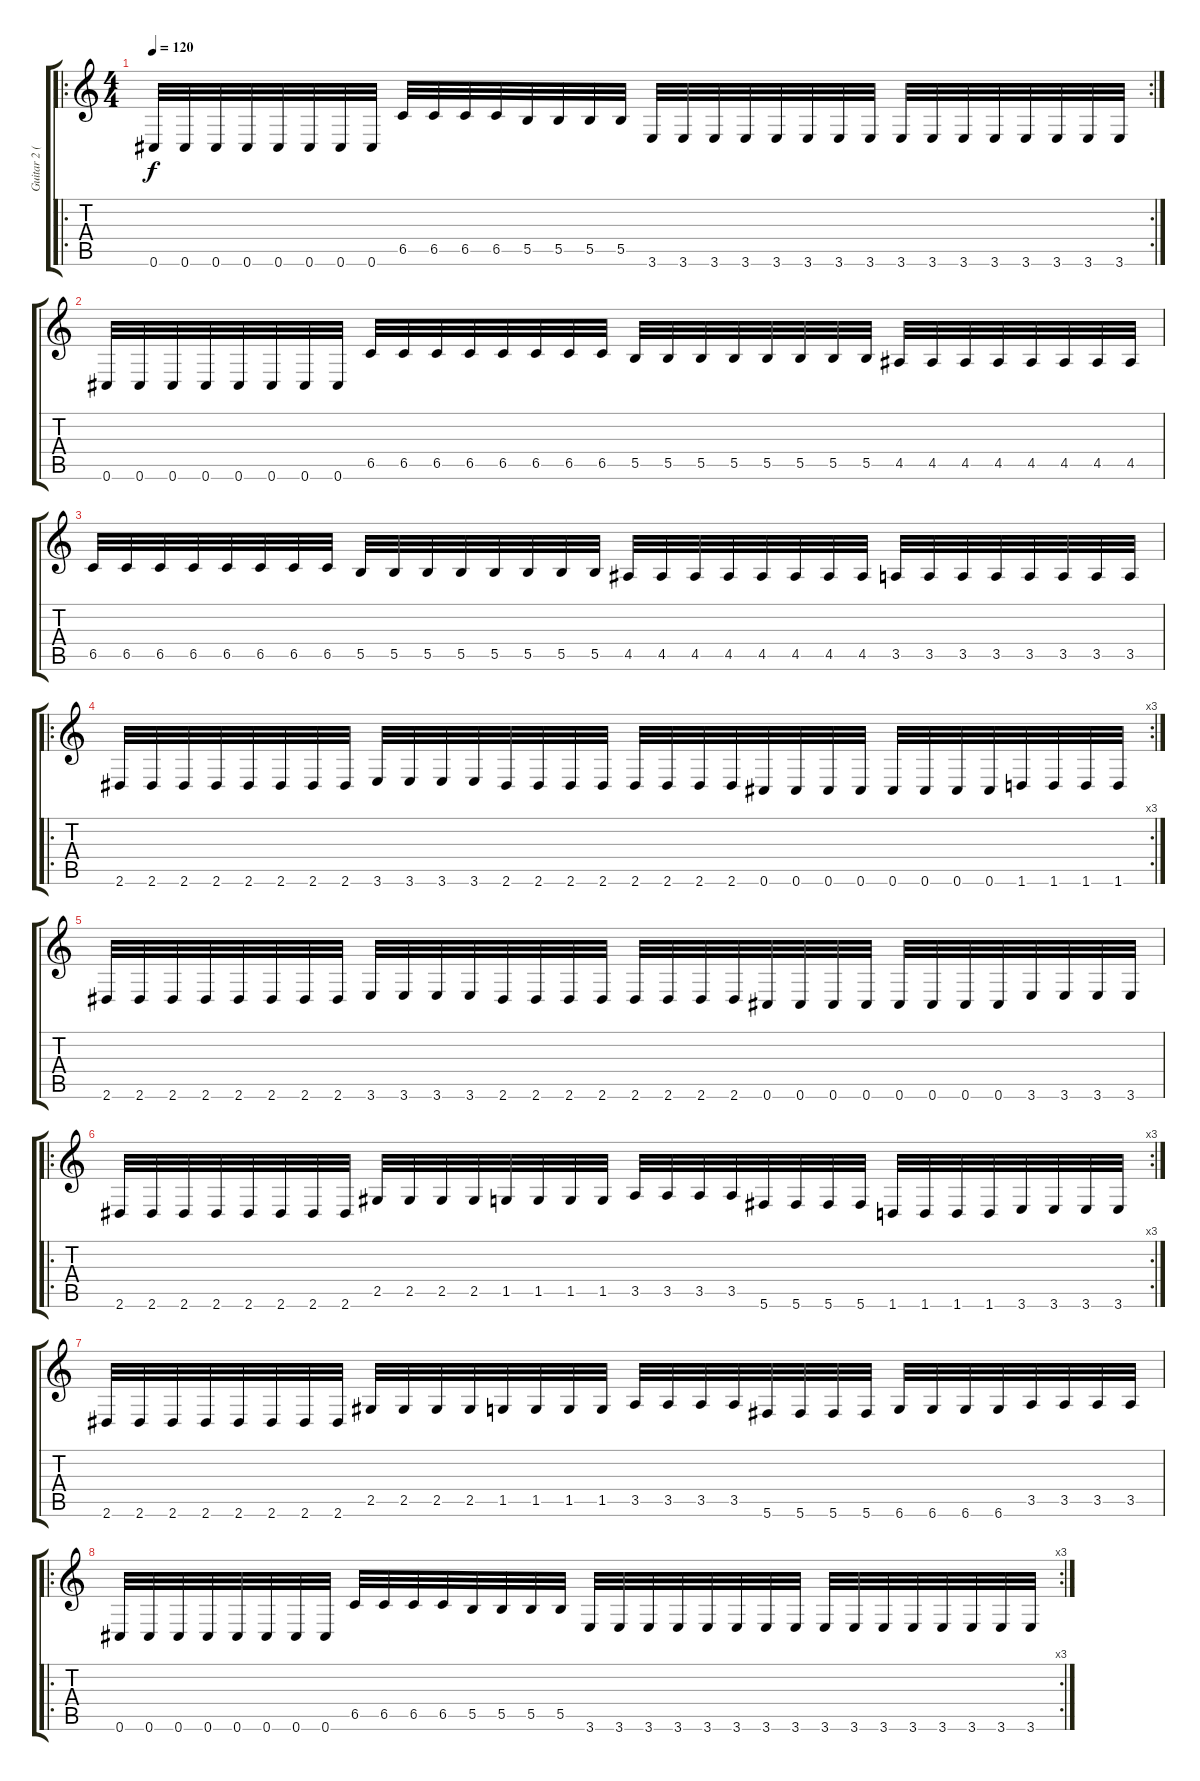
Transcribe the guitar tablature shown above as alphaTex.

\track ("Guitar 2 (Mauser)" "Guitar 2 (") {instrument distortionguitar}
\staff {score tabs}
\tuning (Db4 Ab3 E3 B2 Gb2 Db2) {hide}
\ro
\rc 2
\ts (4 4)
\tempo 120
\clef g2
\ks c
0.6.32{dy f} 0.6.32 0.6.32 0.6.32 0.6.32 0.6.32 0.6.32 0.6.32 6.5.32 6.5.32 6.5.32 6.5.32 5.5.32 5.5.32 5.5.32 5.5.32 3.6.32 3.6.32 3.6.32 3.6.32 3.6.32 3.6.32 3.6.32 3.6.32 3.6.32 3.6.32 3.6.32 3.6.32 3.6.32 3.6.32 3.6.32 3.6.32 |
0.6.32 0.6.32 0.6.32 0.6.32 0.6.32 0.6.32 0.6.32 0.6.32 6.5.32 6.5.32 6.5.32 6.5.32 6.5.32 6.5.32 6.5.32 6.5.32 5.5.32 5.5.32 5.5.32 5.5.32 5.5.32 5.5.32 5.5.32 5.5.32 4.5.32 4.5.32 4.5.32 4.5.32 4.5.32 4.5.32 4.5.32 4.5.32 |
6.5.32 6.5.32 6.5.32 6.5.32 6.5.32 6.5.32 6.5.32 6.5.32 5.5.32 5.5.32 5.5.32 5.5.32 5.5.32 5.5.32 5.5.32 5.5.32 4.5.32 4.5.32 4.5.32 4.5.32 4.5.32 4.5.32 4.5.32 4.5.32 3.5.32 3.5.32 3.5.32 3.5.32 3.5.32 3.5.32 3.5.32 3.5.32 |
\ro
\rc 3
2.6.32 2.6.32 2.6.32 2.6.32 2.6.32 2.6.32 2.6.32 2.6.32 3.6.32 3.6.32 3.6.32 3.6.32 2.6.32 2.6.32 2.6.32 2.6.32 2.6.32 2.6.32 2.6.32 2.6.32 0.6.32 0.6.32 0.6.32 0.6.32 0.6.32 0.6.32 0.6.32 0.6.32 1.6.32 1.6.32 1.6.32 1.6.32 |
2.6.32 2.6.32 2.6.32 2.6.32 2.6.32 2.6.32 2.6.32 2.6.32 3.6.32 3.6.32 3.6.32 3.6.32 2.6.32 2.6.32 2.6.32 2.6.32 2.6.32 2.6.32 2.6.32 2.6.32 0.6.32 0.6.32 0.6.32 0.6.32 0.6.32 0.6.32 0.6.32 0.6.32 3.6.32 3.6.32 3.6.32 3.6.32 |
\ro
\rc 3
2.6.32 2.6.32 2.6.32 2.6.32 2.6.32 2.6.32 2.6.32 2.6.32 2.5.32 2.5.32 2.5.32 2.5.32 1.5.32 1.5.32 1.5.32 1.5.32 3.5.32 3.5.32 3.5.32 3.5.32 5.6.32 5.6.32 5.6.32 5.6.32 1.6.32 1.6.32 1.6.32 1.6.32 3.6.32 3.6.32 3.6.32 3.6.32 |
2.6.32 2.6.32 2.6.32 2.6.32 2.6.32 2.6.32 2.6.32 2.6.32 2.5.32 2.5.32 2.5.32 2.5.32 1.5.32 1.5.32 1.5.32 1.5.32 3.5.32 3.5.32 3.5.32 3.5.32 5.6.32 5.6.32 5.6.32 5.6.32 6.6.32 6.6.32 6.6.32 6.6.32 3.5.32 3.5.32 3.5.32 3.5.32 |
\ro
\rc 3
0.6.32 0.6.32 0.6.32 0.6.32 0.6.32 0.6.32 0.6.32 0.6.32 6.5.32 6.5.32 6.5.32 6.5.32 5.5.32 5.5.32 5.5.32 5.5.32 3.6.32 3.6.32 3.6.32 3.6.32 3.6.32 3.6.32 3.6.32 3.6.32 3.6.32 3.6.32 3.6.32 3.6.32 3.6.32 3.6.32 3.6.32 3.6.32
